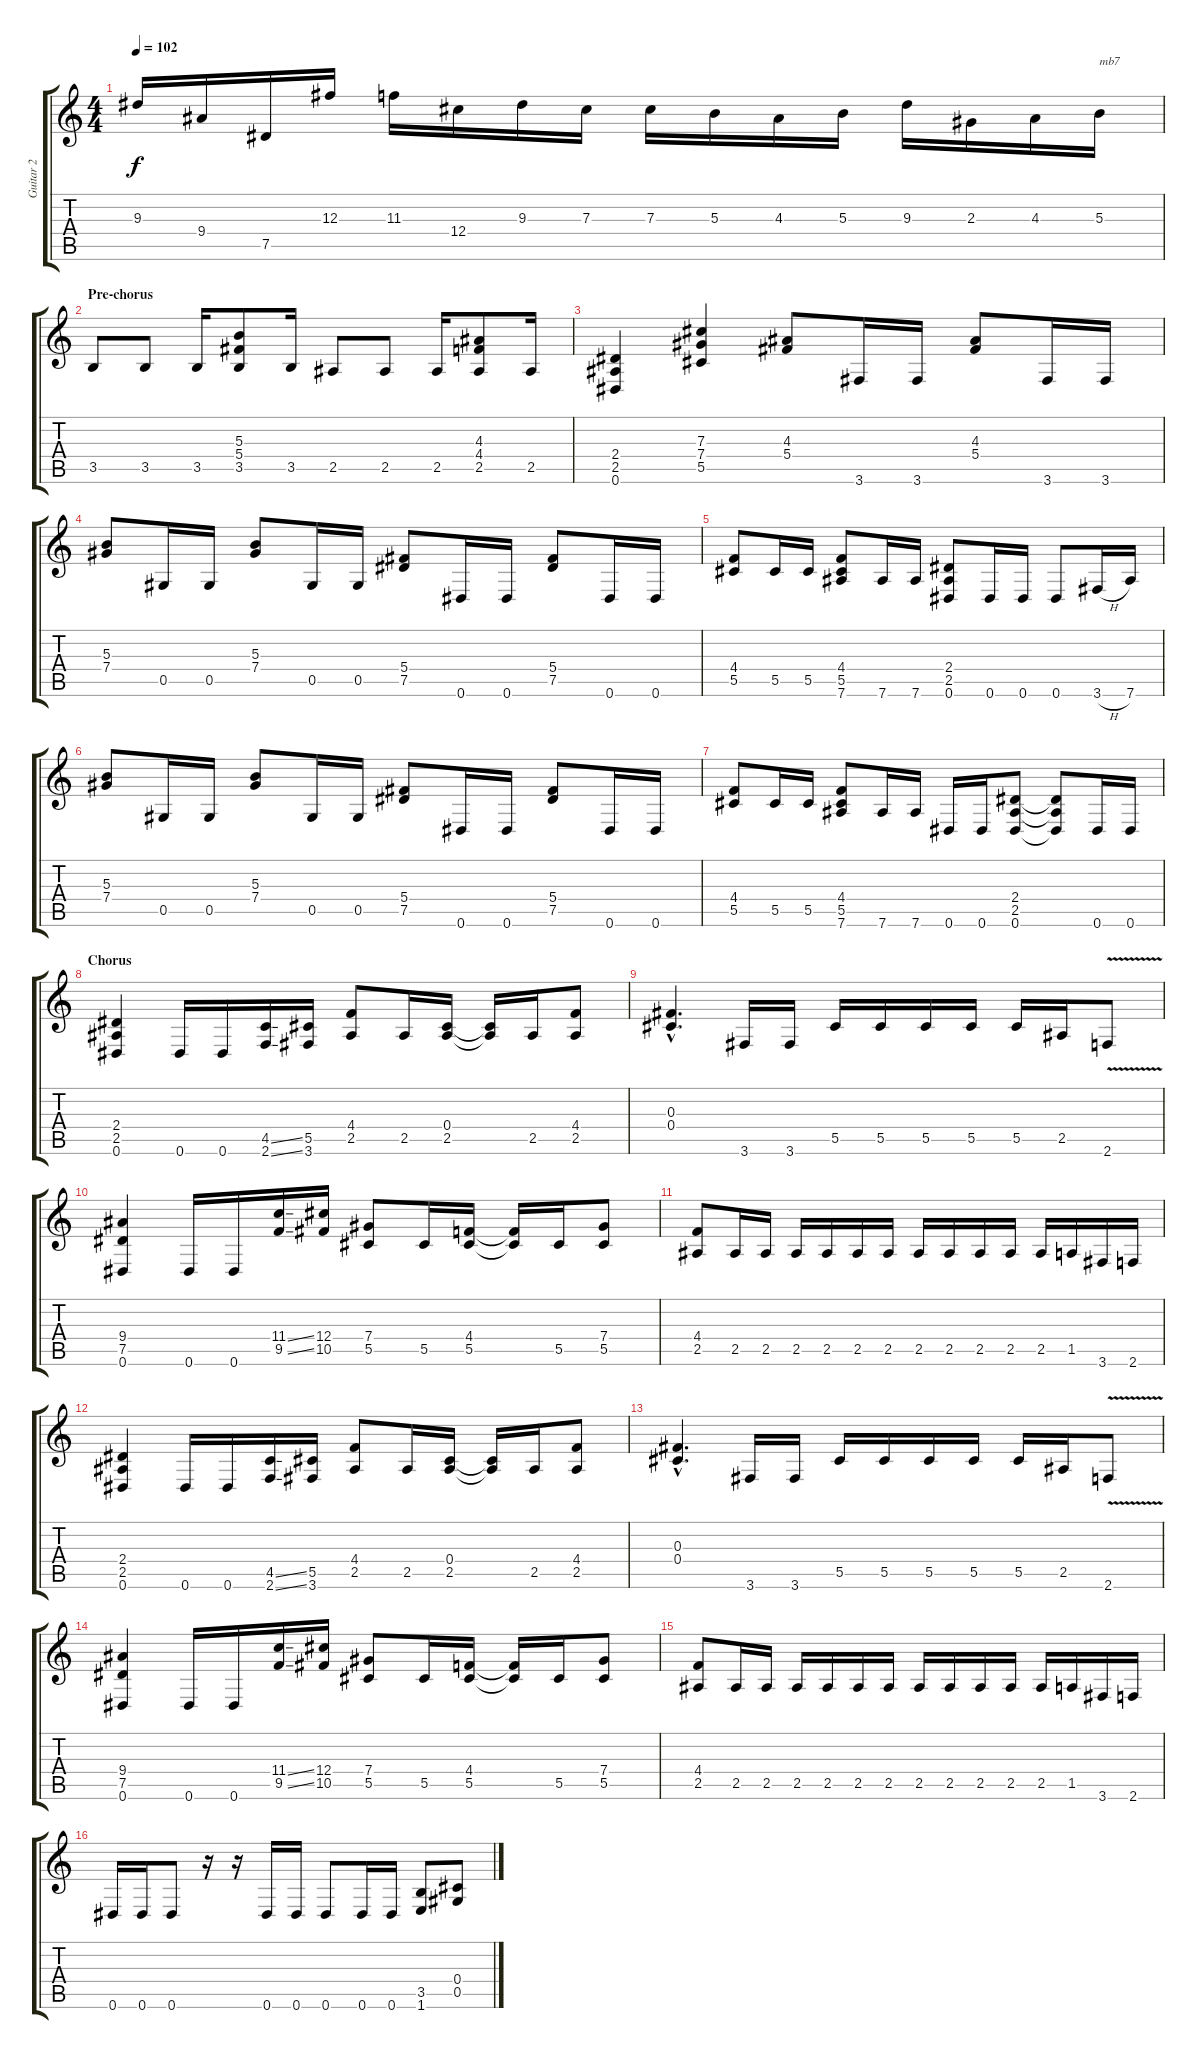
\track ("Guitar 2" "Guitar 2") {instrument distortionguitar}
\staff {score tabs}
\tuning (Eb4 Bb3 Gb3 Db3 Ab2 Eb2) {hide}
\ts (4 4)
\tempo 102
\clef g2
\ks c
9.3.16{dy f} 9.4.16 7.5.16 12.3.16 11.3.16 12.4.16 9.3.16 7.3.16 7.3.16 5.3.16 4.3.16 5.3.16 9.3.16 2.3.16 4.3.16 5.3.16{txt "mb7"} |
\section ("" "Pre-chorus")
3.5.8 3.5.8 3.5.16 (5.3 5.4 3.5).8 3.5.16 2.5.8 2.5.8 2.5.16 (4.3 4.4 2.5).8 2.5.16 |
(2.4 2.5 0.6).4 (7.3 7.4 5.5).4 (4.3 5.4).8 3.6.16 3.6.16 (4.3 5.4).8 3.6.16 3.6.16 |
(5.3 7.4).8 0.5.16 0.5.16 (5.3 7.4).8 0.5.16 0.5.16 (5.4 7.5).8 0.6.16 0.6.16 (5.4 7.5).8 0.6.16 0.6.16 |
(4.4 5.5).8 5.5.16 5.5.16 (4.4 5.5 7.6).8 7.6.16 7.6.16 (2.4 2.5 0.6).8 0.6.16 0.6.16 0.6.8 3.6{h}.16 7.6.16 |
(5.3 7.4).8 0.5.16 0.5.16 (5.3 7.4).8 0.5.16 0.5.16 (5.4 7.5).8 0.6.16 0.6.16 (5.4 7.5).8 0.6.16 0.6.16 |
(4.4 5.5).8 5.5.16 5.5.16 (4.4 5.5 7.6).8 7.6.16 7.6.16 0.6.16 0.6.16 (2.4 2.5 0.6).8 (2.4{t} 2.5{t} 0.6{t}).8 0.6.16 0.6.16 |
\section ("" "Chorus")
(2.4 2.5 0.6).4 0.6.16 0.6.16 (4.5{ss} 2.6{ss}).16 (5.5 3.6).16 (4.4 2.5).8 2.5.16 (0.4 2.5).16 (0.4{t} 2.5{t}).16 2.5.16 (4.4 2.5).8 |
(0.3{hac} 0.4{hac}).4{d} 3.6.16 3.6.16 5.5.16 5.5.16 5.5.16 5.5.16 5.5.16 2.5.16 2.6{v}.8 |
(9.4 7.5 0.6).4 0.6.16 0.6.16 (11.4{ss} 9.5{ss}).16 (12.4 10.5).16 (7.4 5.5).8 5.5.16 (4.4 5.5).16 (4.4{t} 5.5{t}).16 5.5.16 (7.4 5.5).8 |
(4.4 2.5).8 2.5.16 2.5.16 2.5.16 2.5.16 2.5.16 2.5.16 2.5.16 2.5.16 2.5.16 2.5.16 2.5.16 1.5.16 3.6.16 2.6.16 |
(2.4 2.5 0.6).4 0.6.16 0.6.16 (4.5{ss} 2.6{ss}).16 (5.5 3.6).16 (4.4 2.5).8 2.5.16 (0.4 2.5).16 (0.4{t} 2.5{t}).16 2.5.16 (4.4 2.5).8 |
(0.3{hac} 0.4{hac}).4{d} 3.6.16 3.6.16 5.5.16 5.5.16 5.5.16 5.5.16 5.5.16 2.5.16 2.6{v}.8 |
(9.4 7.5 0.6).4 0.6.16 0.6.16 (11.4{ss} 9.5{ss}).16 (12.4 10.5).16 (7.4 5.5).8 5.5.16 (4.4 5.5).16 (4.4{t} 5.5{t}).16 5.5.16 (7.4 5.5).8 |
(4.4 2.5).8 2.5.16 2.5.16 2.5.16 2.5.16 2.5.16 2.5.16 2.5.16 2.5.16 2.5.16 2.5.16 2.5.16 1.5.16 3.6.16 2.6.16 |
0.6.16 0.6.16 0.6.8 r.16 r.16 0.6.16 0.6.16 0.6.8 0.6.16 0.6.16 (3.5 1.6).8 (0.4 0.5).8
